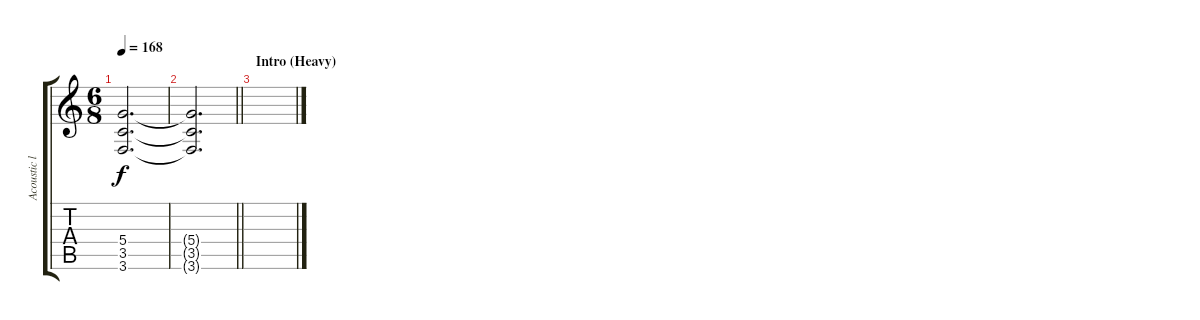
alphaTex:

\track ("Acoustic lll" "Acoustic l") {instrument acousticguitarsteel}
\staff {score tabs}
\tuning (E4 B3 G3 D3 A2 D2) {hide}
\ts (6 8)
\tempo 168
\clef g2
\ks c
(5.4{t} 3.5{t} 3.6{t}).2{d dy f} |
\barLineRight lightlight
(5.4{t} 3.5{t} 3.6{t}).2{d} |
\section ("" "Intro (Heavy)")
